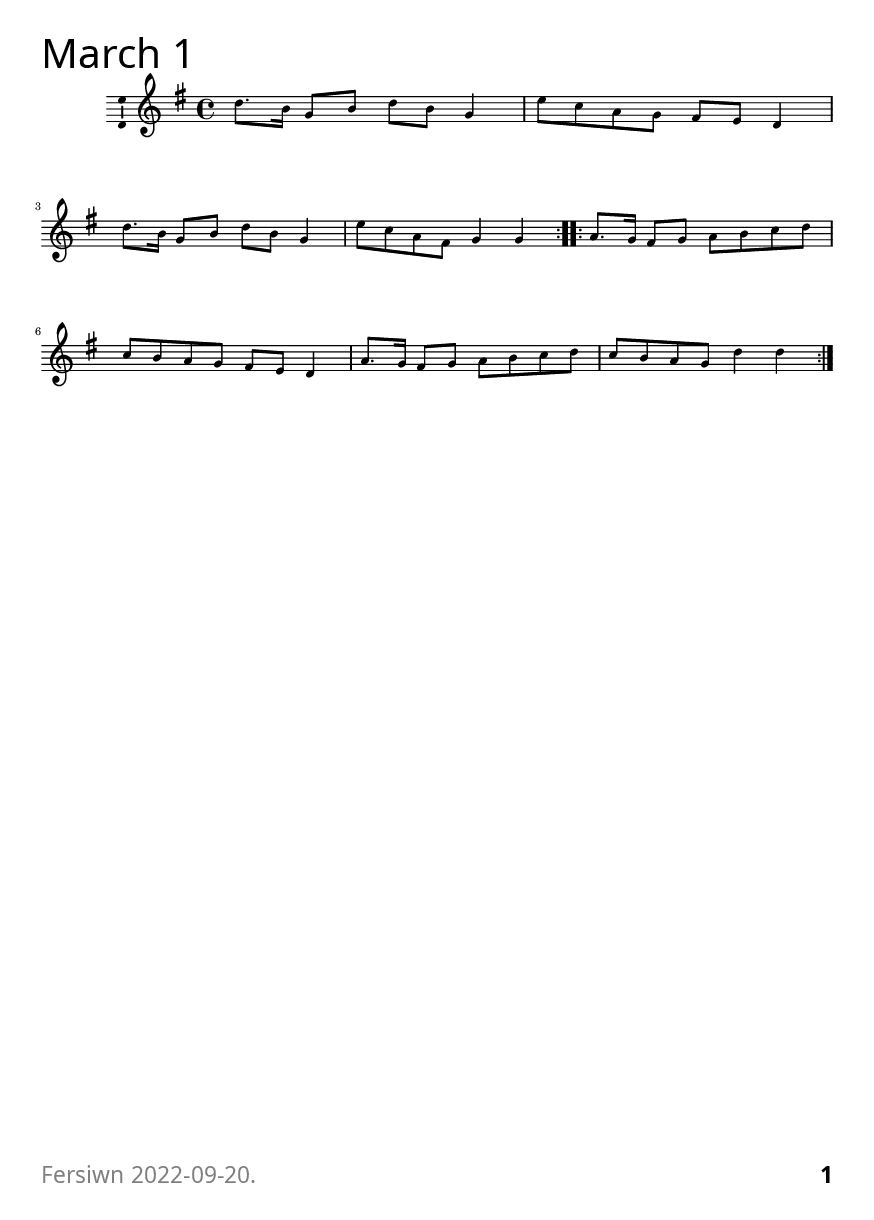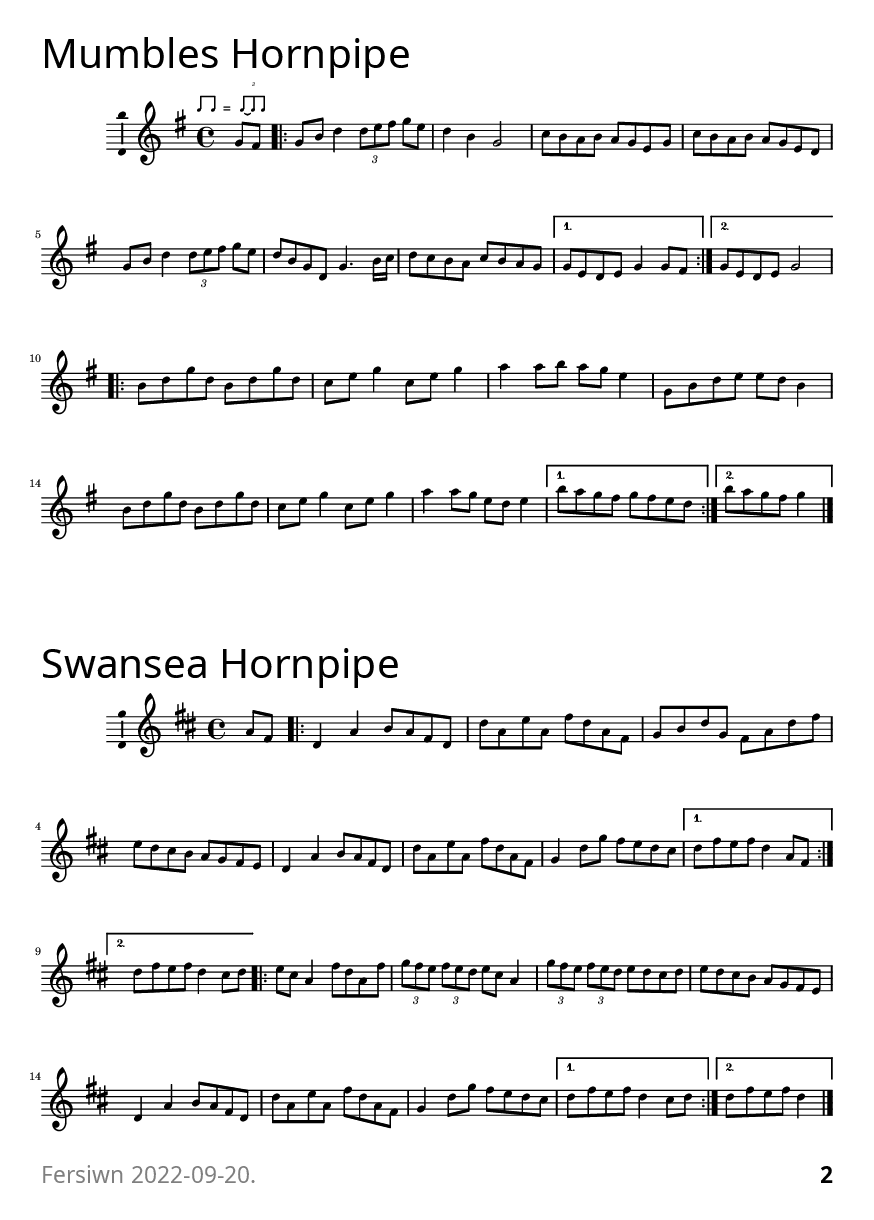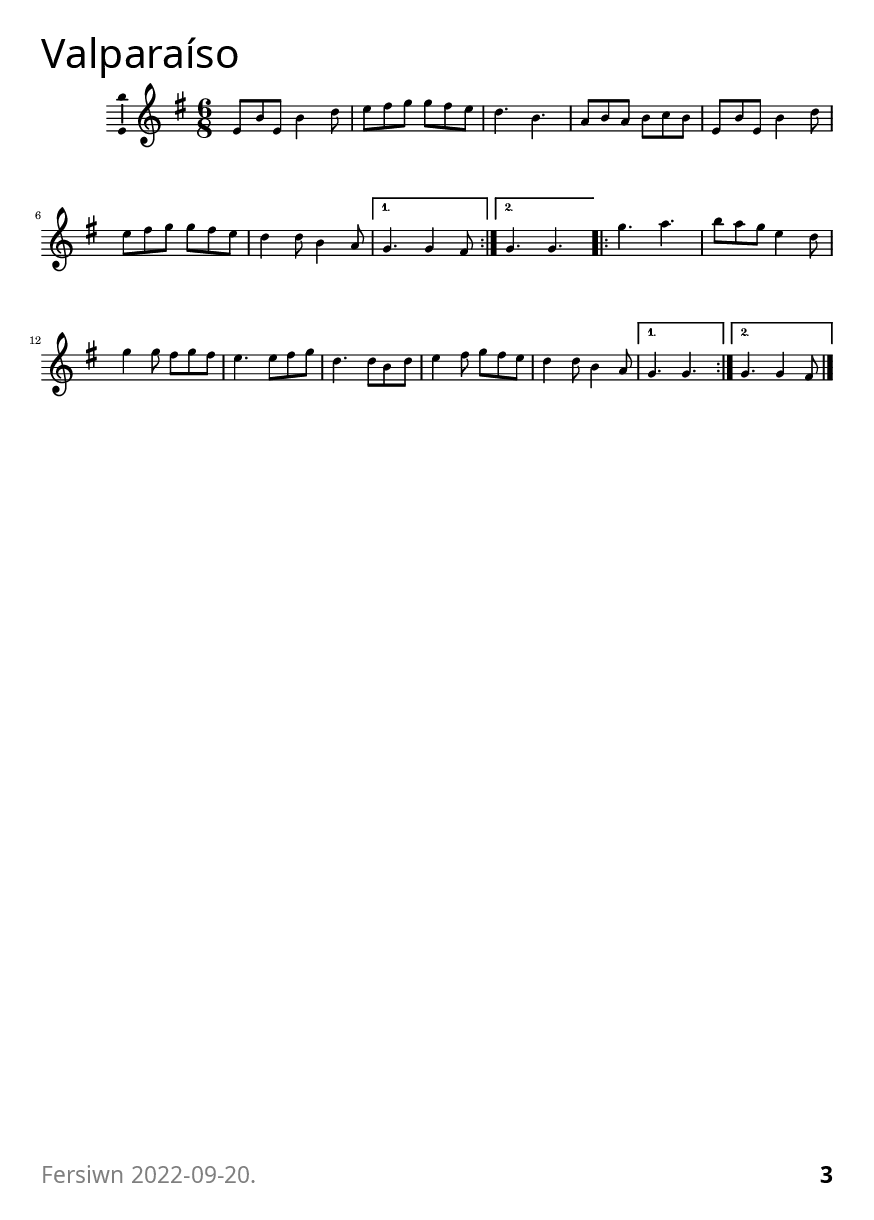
\version "2.18.2"

\include "helpers.ly"

% recorded on 2022-09-17 
% transcription from Ceri Rhys Matthews 

march_a_title = "March 1"

march_a_common =  {
  \time 4/4
  \clef treble 
  \key g \major
}

march_a_melody = \relative d'' {
  \march_a_common 

  \repeat volta 2 {
    d8. b16 g8 b d b g4
    e'8 c a g fis e d4
    d'8. b16 g8 b d b g4
    e'8 c a fis g4 g
  }
  \repeat volta 2 {
    a8. g16 fis8 g a b c d 
    c8 b a g fis e d4

    a'8. g16 fis8 g a b c d 
    c8 b a g d'4 d
  }
}

march_a = \score {
  \header { 
    title = \march_a_title
  }
  \march_a_melody
} %score
  

% written 2022-09-19 
% transcription from Ceri Rhys Matthews 

mumbles_hornpipe_title = "Mumbles Hornpipe"

mumbles_hornpipe_common =  {
  \time 4/4
  \clef treble 
  \key g \major
  \partial 4
}

mumbles_hornpipe_melody = \relative g' {
  \mumbles_hornpipe_common 
  \hornpipe_tempo
  
  g8 fis
  \repeat volta 2 {
    g8 b d4 \tuplet 3/2 { d8 e fis } g8 e
    d4 b g2 

    c8 b a b a g e g
    c8 b a b a g e d 

    g8 b d4 \tuplet 3/2 { d8 e fis } g8 e
    d8 b g d g4. b16 c 
    d8 c b a c b a g 
  }

  \alternative {
    { g8 e d e g4 g8 fis }
    { g8 e d e g2 }
  }

  \repeat volta 2 {
    b8 d g d b d g d
    c8 e g4 c,8 e g4 

    a4 a8 b a g e4 
    g,8 b d e e d b4 

    b8 d g d b d g d
    c8 e g4 c,8 e g4
    
    a4 a8 g e d e4 
  }

  \alternative {
    { b'8 a g fis g fis e d }
    { b'8 a g fis g4 }
  }
  \bar "|."
}

mumbles_hornpipe = \score {
  \header { 
    title = \mumbles_hornpipe_title
  }
  \mumbles_hornpipe_melody
} %score
  

% written 2022-09-19 
% transcription from Ceri Rhys Matthews 

swansea_hornpipe_title = "Swansea Hornpipe"

swansea_hornpipe_common =  {
  \time 4/4
  \clef treble 
  \key d \major
  \partial 4
}

swansea_hornpipe_melody = \relative a' {
  \swansea_hornpipe_common 

  a8 fis
  \repeat volta 2 {
    d4 a' b8 a fis d 
    d'8 a e' a, fis' d a fis 
    g8 b d g, fis a d fis 
    e d cis b a g fis e

    d4 a' b8 a fis d 
    d'8 a e' a, fis' d a fis 
    g4 d'8 g fis e d cis 
    
  }

  \alternative {
    { d8 fis e fis d4 a8 fis }
    { d'8 fis e fis d4 cis8 d }
  }

  \repeat volta 2 { 
    e8 cis a4 fis'8 d a fis'
    \tuplet 3/2 { g8 fis e } \tuplet 3/2 { fis e d } e8 cis a4
    \tuplet 3/2 { g'8 fis e } \tuplet 3/2 { fis e d } e8 d cis d 
    e8 d cis b a g fis e 

    d4 a' b8 a fis d 
    d'8 a e' a, fis' d a fis 
    g4 d'8 g fis e d cis 
  }

  \alternative {
    { d8 fis e fis d4 cis8 d }
    { d8 fis e fis d4 }
  }
  \bar "|."
}

swansea_hornpipe = \score {
  \header { 
    title = \swansea_hornpipe_title
  }
  \swansea_hornpipe_melody
} %score
  

% written 2022-09-19 
% transcription from Ceri Rhys Matthews 

valparaiso_title = "Valparaíso"

valparaiso_common =  {
  \time 6/8
  \clef treble 
  \key e \minor
}

valparaiso_melody = \relative e' {
  \valparaiso_common 

  \repeat volta 2 {
    e8 b' e, b'4 d8
    e8 fis g g fis e 
    d4. b4. 
    a8 b a b c b 

    e,8 b' e, b'4 d8
    e8 fis g g fis e 
    d4 d8 b4 a8 
  }

  \alternative {
      { g4. g4 fis8 }
      { g4. g }
  }
  
  \repeat volta 2 {
    g'4. a 
    b8 a g e4 d8 
    g4 g8 fis8 g fis 
    e4. e8 fis g 
    d4. d8 b d
    e4 fis8 g fis e
    d4 d8 b4 a8 
  }

  \alternative {
    { g4. g }
    { g4. g4 fis8 }
  }
  \bar "|."
}

valparaiso = \score {
  \header { 
    title = \valparaiso_title
  }
  \valparaiso_melody
} %score
  


#(define-markup-command (skip-page-number-range layout props arg) (number-list?)
  (let ((page-number (chain-assoc-get 'page:page-number props -1)))
    (interpret-markup layout props
      (if (>= page-number (car arg))
          (number->string (+ page-number (1+ (- (cadr arg) (car arg)))))
          (chain-assoc-get 'page:page-number-string props -1)))))

\layout {
  \context {
    \ChordNames
    \override ChordName.#'.font-size = #2
    %\override ChordName #'font-series = #'bold 
   
    chordChanges = ##t
   
    \remove "Clef_engraver"
    \remove "Bar_engraver"
    \remove "Bar_number_engraver"
  }
  
  \context {
    \Voice
    \consists "Ambitus_engraver"
  }
  
  \context {
    \Staff
    \override Clef.#'font-size = #3
    \override TimeSignature.#'font-size = #4
    \override KeySignature.#'font-size = #4
  }
  
  #(layout-set-staff-size 12)
  
}


\book {
  \paper {
    print-page-number = ##f
    first-page-number = -1
    
    ragged-bottom = ##t
    % ragged-last = ##t
    
    % two-sided = ##t
    
    % annotate-spacing = ##t
  
    indent = 15\mm
    %system-count = #5
    
    #(set-paper-size "a5")
    
    #(define fonts (make-pango-font-tree 
                          "Indie Flower"
                          "Autobus Bold"
                          "Truetypewriter"
                          (/ staff-height pt 20)))
    
    bookTitleMarkup = \markup {
      \bold
      \fill-line {
        \center-column {
          
          \vspace #9
          \line { \fontsize #11 \override #'(font-name . "Indie Flower") \fromproperty #'header:title }
          \vspace #1.5
          %\line { \fontsize #6 \override #'(font-name . "Indie Flower") "Casgliad Ceri Rhys Matthews" }
          \vspace #0.5
          
        }
      }
    }
    
    scoreTitleMarkup = \markup {
      \fill-line {
        \left-column {
          \vspace #0.5
          \line {
            
            \column { \rounded-box \pad-markup #1 { \line { \huge { \bold { \fromproperty #'header:key } } } } }
            \column {
              \vspace #-0.1
              \left-column { 
                \line{ \fontsize #5 \override #'(font-name . "Indie Flower") \fromproperty #'header:title } 
             }
            }
          }
        }
        \right-column {  
          \vspace #1
          \typewriter \line { \fromproperty #'header:form }
        }
      }
    }
    
    evenFooterMarkup = \markup {
      \on-the-fly \not-first-page
      \column {
        \fill-line {
          \right-column {
            \vspace #0.25
            \with-color #grey
            %\typewriter
            \fromproperty #'header:tagline
          }
          \left-column { 
            \vspace #0.25
            \bold \on-the-fly \not-first-page \skip-page-number-range #'(0 0)
            \vspace #0.75
          }
          
        }
      }
    }
    oddFooterMarkup = \markup {
      \on-the-fly \not-first-page
      \column {
        \fill-line {
          \left-column {
            \vspace #0.25
            \with-color #grey
            %\typewriter
            \fromproperty #'header:tagline
          }
          \right-column { 
            \vspace #0.25
            \bold \on-the-fly \not-first-page \skip-page-number-range #'(0 0)
            \vspace #0.75
          }
        }
      }
    }
  } %paper

  
  \header { 
    title = "Alawon o Abertawe"
    subtitle = ""
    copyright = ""
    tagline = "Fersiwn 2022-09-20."
  }
 
  \bookpart {
    \pageBreak
    
    \pageBreak
    
    \march_a 
    
    \pageBreak 

    \mumbles_hornpipe
    \swansea_hornpipe
    \valparaiso   

    \pageBreak

  } %bookpart
} %book